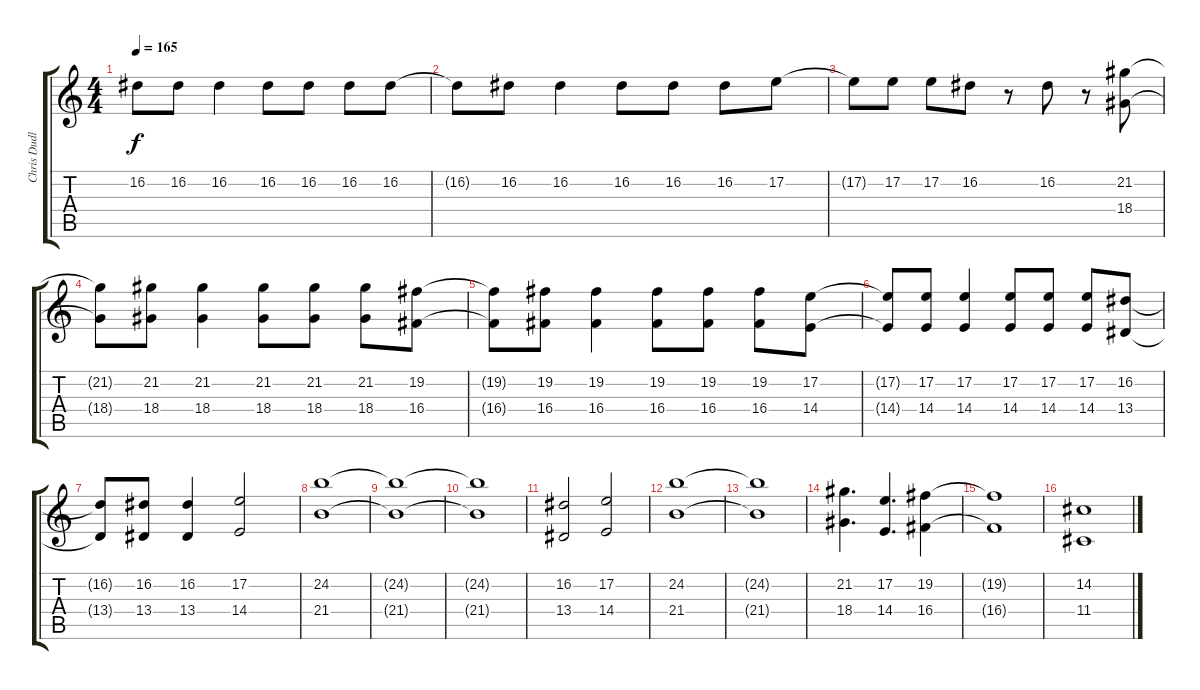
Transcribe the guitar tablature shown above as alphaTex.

\track ("Chris Dudley" "Chris Dudl") {instrument lead2sawtooth}
\staff {score tabs}
\tuning (E4 B3 G3 D3 A2 D2) {hide}
\ts (4 4)
\tempo 165
\clef g2
\ks c
16.2{t}.8{dy f} 16.2.8 16.2.4 16.2.8 16.2.8 16.2.8 16.2.8 |
16.2{t}.8 16.2.8 16.2.4 16.2.8 16.2.8 16.2.8 17.2.8 |
17.2{t}.8 17.2.8 17.2.8 16.2.8 r.8 16.2.8 r.8 (21.2 18.4).8 |
(21.2{t} 18.4{t}).8 (21.2 18.4).8 (21.2 18.4).4 (21.2 18.4).8 (21.2 18.4).8 (21.2 18.4).8 (19.2 16.4).8 |
(19.2{t} 16.4{t}).8 (19.2 16.4).8 (19.2 16.4).4 (19.2 16.4).8 (19.2 16.4).8 (19.2 16.4).8 (17.2 14.4).8 |
(17.2{t} 14.4{t}).8 (17.2 14.4).8 (17.2 14.4).4 (17.2 14.4).8 (17.2 14.4).8 (17.2 14.4).8 (16.2 13.4).8 |
(16.2{t} 13.4{t}).8 (16.2 13.4).8 (16.2 13.4).4 (17.2 14.4).2 |
(24.2 21.4).1 |
(24.2{t} 21.4{t}).1 |
(24.2{t} 21.4{t}).1 |
(16.2 13.4).2 (17.2 14.4).2 |
(24.2 21.4).1 |
(24.2{t} 21.4{t}).1 |
(21.2 18.4).4{d} (17.2 14.4).4{d} (19.2 16.4).4 |
(19.2{t} 16.4{t}).1 |
(14.2 11.4).1
